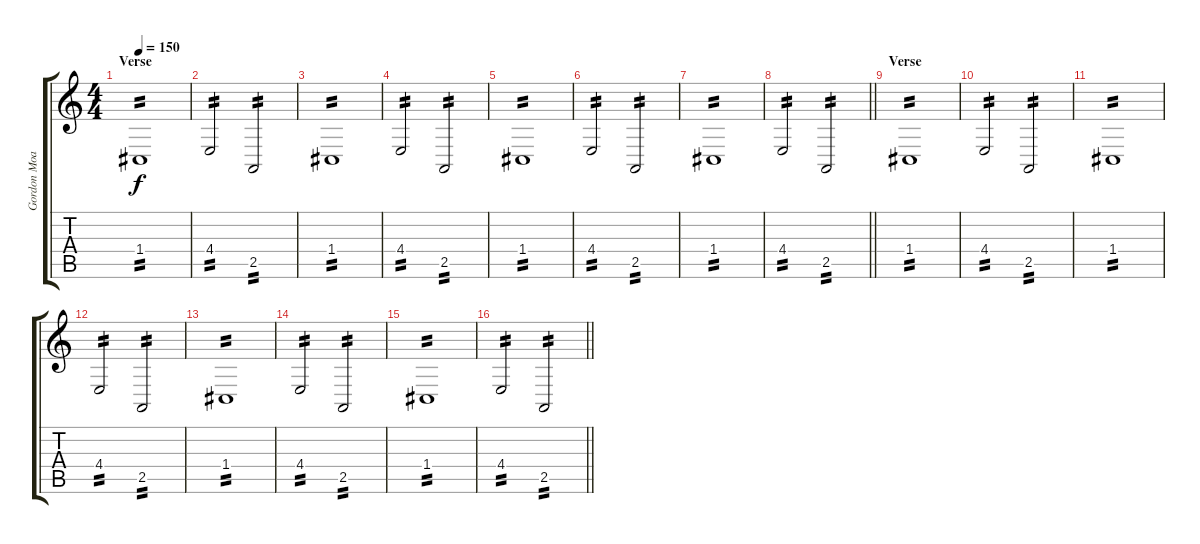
\track ("Gordon Moakes" "Gordon Moa") {instrument lead8bassandlead}
\staff {score tabs}
\tuning (D4 A3 F3 C3 G2 C2) {hide}
\ts (4 4)
\section ("" "Verse")
\tempo 150
\clef g2
\ks c
1.4.1{tp 2 dy f} |
4.4.2{tp 2} 2.5.2{tp 2} |
1.4.1{tp 2} |
4.4.2{tp 2} 2.5.2{tp 2} |
1.4.1{tp 2} |
4.4.2{tp 2} 2.5.2{tp 2} |
1.4.1{tp 2} |
\barLineRight lightlight
4.4.2{tp 2} 2.5.2{tp 2} |
\section ("" "Verse")
1.4.1{tp 2} |
4.4.2{tp 2} 2.5.2{tp 2} |
1.4.1{tp 2} |
4.4.2{tp 2} 2.5.2{tp 2} |
1.4.1{tp 2} |
4.4.2{tp 2} 2.5.2{tp 2} |
1.4.1{tp 2} |
\barLineRight lightlight
4.4.2{tp 2} 2.5.2{tp 2}
